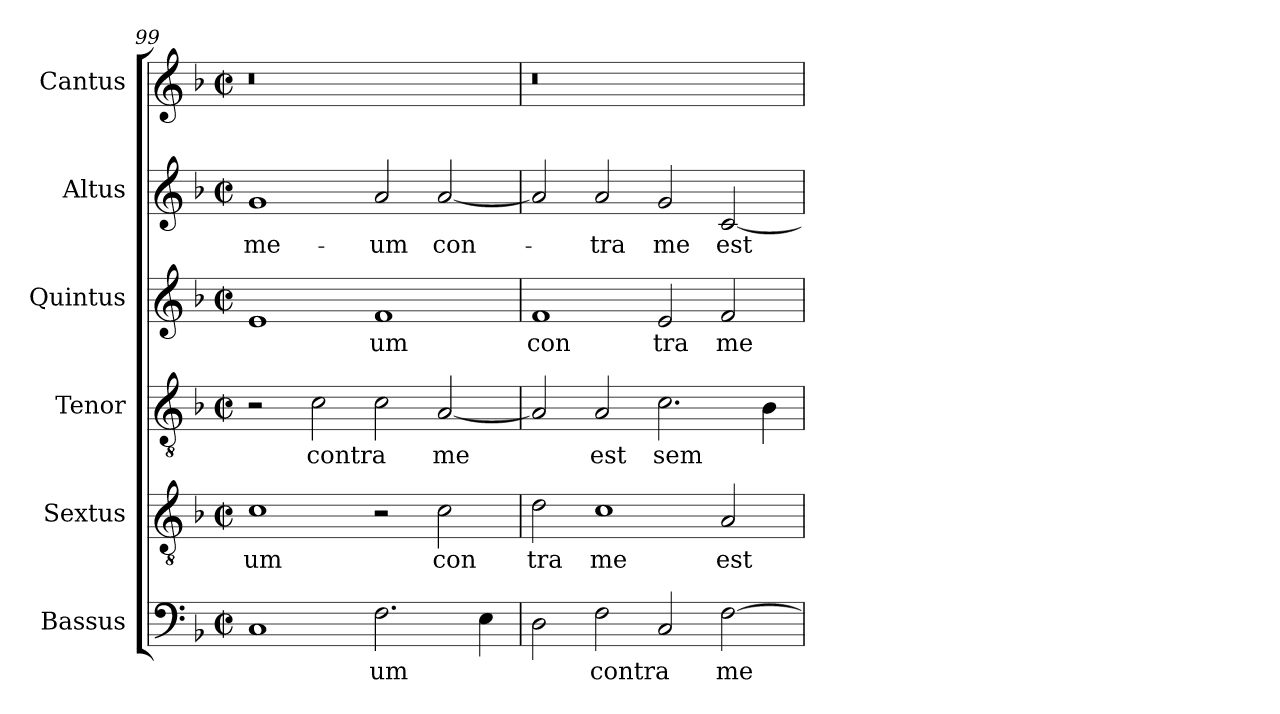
**kern	**text	**kern	**text	**kern	**text	**kern	**text	**kern	**text	**kern
*part6	*part6	*part5	*part5	*part4	*part4	*part3	*part3	*part2	*part2	*part1
*staff6	*staff6	*staff5	*staff5	*staff4	*staff4	*staff3	*staff3	*staff2	*staff2	*staff1
*I"Bassus	*	*I"Sextus	*	*I"Tenor	*	*I"Quintus	*	*I"Altus	*	*I"Cantus
*clefF4	*	*clefGv2	*	*clefGv2	*	*clefG2	*	*clefG2	*	*clefG2
*k[b-]	*	*k[b-]	*	*k[b-]	*	*k[b-]	*	*k[b-]	*	*k[b-]
*F:	*	*F:	*	*F:	*	*F:	*	*F:	*	*F:
*M2/2	*	*M2/2	*	*M2/2	*	*M2/2	*	*M2/2	*	*M2/2
*met(c|)	*	*met(c|)	*	*met(c|)	*	*met(c|)	*	*met(c|)	*	*met(c|)
=99	=99	=99	=99	=99	=99	=99	=99	=99	=99	=99
!	!	!	!LO:LY:b:cj	!	!	!	!	!	!LO:LY:b:cj	!
1C	.	1c	um	2r	.	1e	.	1g	me-	0r
!	!	!	!	!	!LO:LY:b:cj	!	!	!	!	!
.	.	.	.	2c\	contra	.	.	.	.	.
!	!LO:LY:b	!	!	!	!	!	!LO:LY:b:cj	!	!LO:LY:b:cj	!
2.F\	um	2r	.	2c\	.	1f	um	2a/	-um	.
!	!	!	!LO:LY:b:cj	!	!LO:LY:b	!	!	!	!LO:LY:b	!
.	.	2c\	con	[<2A/	me	.	.	[<2a/	con-	.
4E\	.	.	.	.	.	.	.	.	.	.
=100	=100	=100	=100	=100	=100	=100	=100	=100	=100	=100
!	!	!	!LO:LY:b:cj	!	!	!	!LO:LY:b:cj	!	!	!
2D\	.	2d\	tra	2A/]	.	1f	con	2a/]	.	0r
!	!LO:LY:b:cj	!	!LO:LY:b:cj	!	!LO:LY:b:cj	!	!	!	!LO:LY:b:cj	!
2F\	contra	1c	me	2A/	est	.	.	2a/	-tra	.
!	!	!	!	!	!LO:LY:b	!	!LO:LY:b:cj	!	!LO:LY:b:cj	!
2C/	.	.	.	2.c\	sem	2e/	tra	2g/	me	.
!	!LO:LY:b	!	!LO:LY:b:cj	!	!	!	!LO:LY:b:cj	!	!LO:LY:b	!
[>2F\	me	2A/	est	.	.	2f/	me	[<2c/	est	.
.	.	.	.	4B-\	.	.	.	.	.	.
=	=	=	=	=	=	=	=	=	=	=
*-	*-	*-	*-	*-	*-	*-	*-	*-	*-	*-
